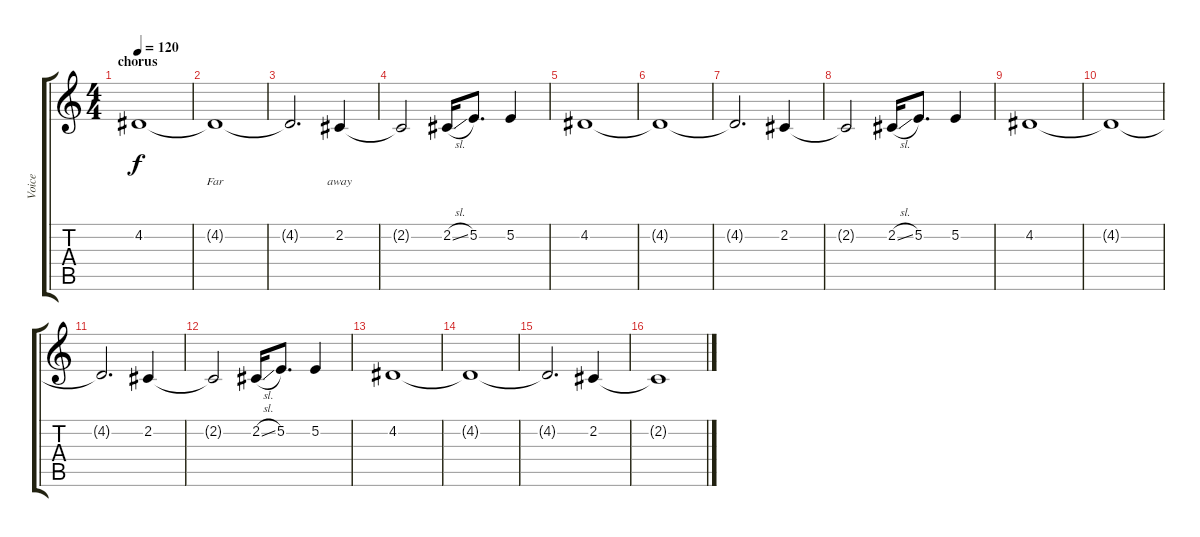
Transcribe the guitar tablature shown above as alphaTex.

\track ("Voice" "Voice") {instrument flute}
\staff {score tabs}
\tuning (E4 B3 G3 D3 A2 E2) {hide}
\ts (4 4)
\section ("" "chorus")
\tempo 120
\clef g2
\ks c
4.2.1{lyrics (0 "") lyrics (1 "") lyrics (2 "") lyrics (3 "") lyrics (4 "") dy f} |
4.2{t}.1{lyrics (0 "Far") lyrics (1 "") lyrics (2 "") lyrics (3 "") lyrics (4 "")} |
4.2{t}.2{d lyrics (0 "") lyrics (1 "") lyrics (2 "") lyrics (3 "") lyrics (4 "")} 2.2.4{lyrics (0 "away") lyrics (1 "") lyrics (2 "") lyrics (3 "") lyrics (4 "")} |
2.2{t}.2{lyrics (0 "") lyrics (1 "") lyrics (2 "") lyrics (3 "") lyrics (4 "")} 2.2{sl}.16 5.2.8{d} 5.2.4 |
4.2.1 |
4.2{t}.1 |
4.2{t}.2{d} 2.2.4 |
2.2{t}.2 2.2{sl}.16 5.2.8{d} 5.2.4 |
4.2.1 |
4.2{t}.1 |
4.2{t}.2{d} 2.2.4 |
2.2{t}.2 2.2{sl}.16 5.2.8{d} 5.2.4 |
4.2.1 |
4.2{t}.1 |
4.2{t}.2{d} 2.2.4 |
2.2{t}.1
